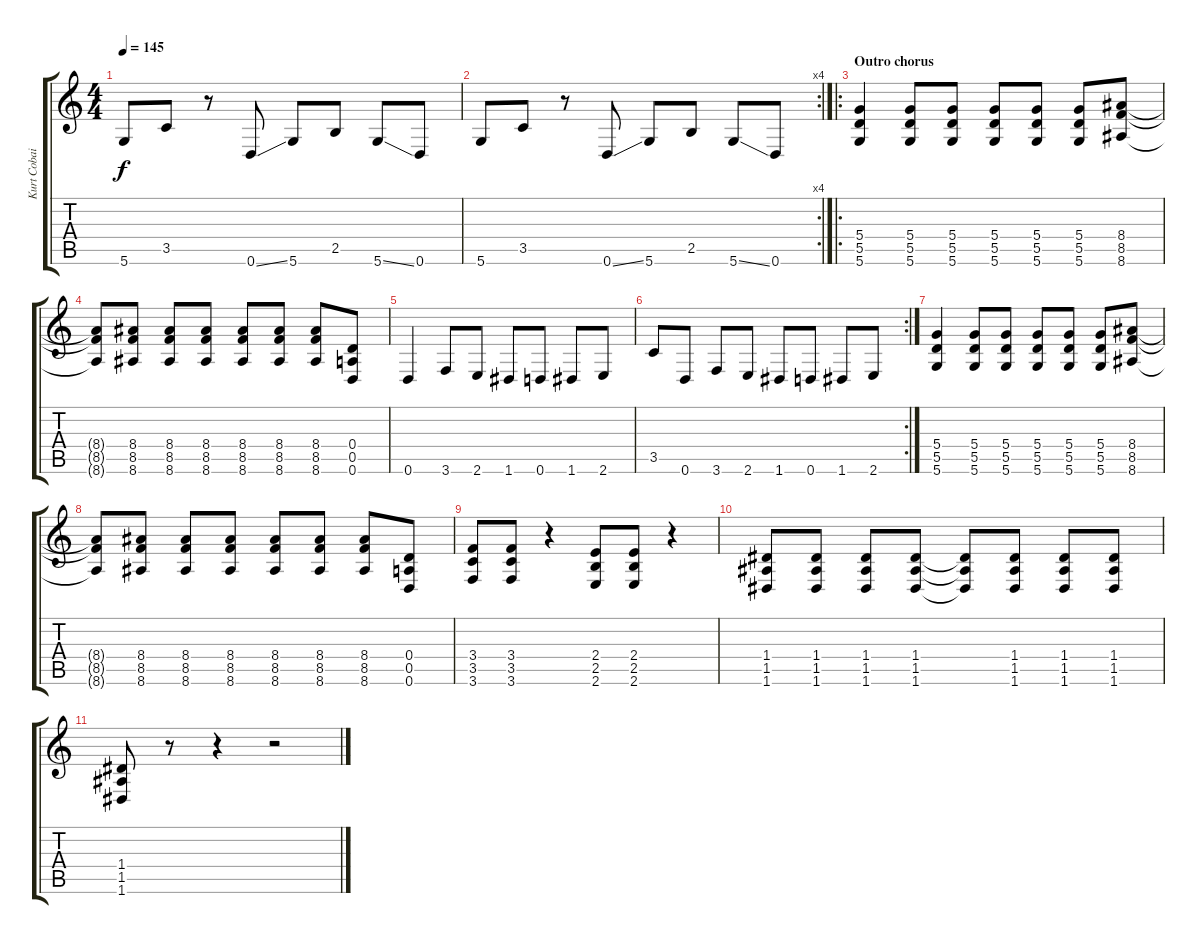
\track ("Kurt Cobain" "Kurt Cobai") {instrument distortionguitar}
\staff {score tabs}
\tuning (E4 B3 G3 D3 A2 D2) {hide}
\ts (4 4)
\tempo 145
\clef g2
\ks c
5.6.8{dy f} 3.5.8 r.8 0.6{ss}.8 5.6.8 2.5.8 5.6{ss}.8 0.6.8 |
\rc 4
5.6.8 3.5.8 r.8 0.6{ss}.8 5.6.8 2.5.8 5.6{ss}.8 0.6.8 |
\ro
\section ("" "Outro chorus")
(5.4 5.5 5.6).4 (5.4 5.5 5.6).8 (5.4 5.5 5.6).8 (5.4 5.5 5.6).8 (5.4 5.5 5.6).8 (5.4 5.5 5.6).8 (8.4 8.5 8.6).8 |
(8.4{t} 8.5{t} 8.6{t}).8 (8.4 8.5 8.6).8 (8.4 8.5 8.6).8 (8.4 8.5 8.6).8 (8.4 8.5 8.6).8 (8.4 8.5 8.6).8 (8.4 8.5 8.6).8 (0.4 0.5 0.6).8 |
0.6.4 3.6.8 2.6.8 1.6.8 0.6.8 1.6.8 2.6.8 |
\rc 2
3.5.8 0.6.8 3.6.8 2.6.8 1.6.8 0.6.8 1.6.8 2.6.8 |
(5.4 5.5 5.6).4 (5.4 5.5 5.6).8 (5.4 5.5 5.6).8 (5.4 5.5 5.6).8 (5.4 5.5 5.6).8 (5.4 5.5 5.6).8 (8.4 8.5 8.6).8 |
(8.4{t} 8.5{t} 8.6{t}).8 (8.4 8.5 8.6).8 (8.4 8.5 8.6).8 (8.4 8.5 8.6).8 (8.4 8.5 8.6).8 (8.4 8.5 8.6).8 (8.4 8.5 8.6).8 (0.4 0.5 0.6).8 |
(3.4 3.5 3.6).8 (3.4 3.5 3.6).8 r.4 (2.4 2.5 2.6).8 (2.4 2.5 2.6).8 r.4 |
(1.4 1.5 1.6).8 (1.4 1.5 1.6).8 (1.4 1.5 1.6).8 (1.4 1.5 1.6).8 (1.4{t} 1.5{t} 1.6{t}).8 (1.4 1.5 1.6).8 (1.4 1.5 1.6).8 (1.4 1.5 1.6).8 |
(1.4 1.5 1.6).8 r.8 r.4 r.2
